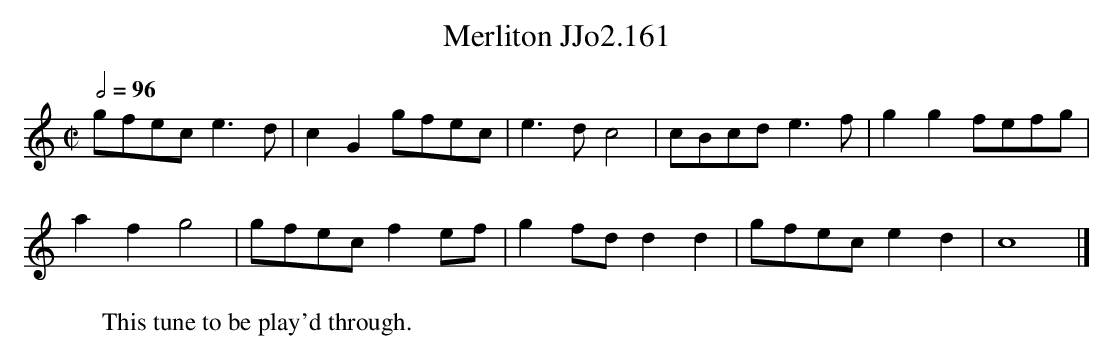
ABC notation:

X:1
T:Merliton JJo2.161
M:C|
L:1/8
Q:1/2=96
W:This tune to be play'd through.
K:C
gfece3d|c2G2gfec|e3dc4|cBcde3f|g2g2fefg|
a2f2g4|gfecf2ef|g2fdd2d2|gfece2d2|c8|]
